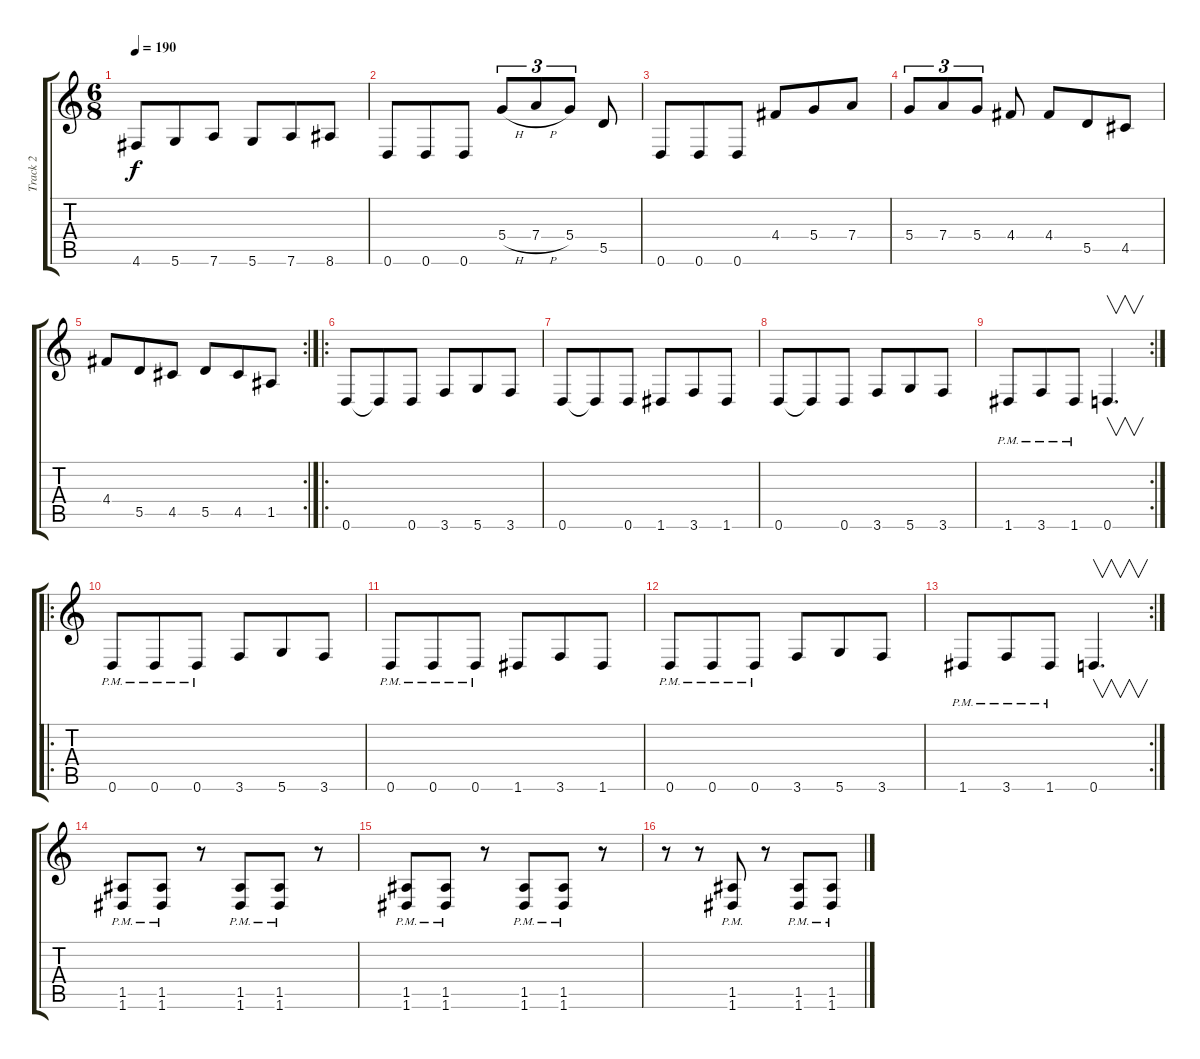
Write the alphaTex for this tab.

\track ("Track 2" "Track 2") {instrument distortionguitar}
\staff {score tabs}
\tuning (E4 B3 G3 D3 A2 D2) {hide}
\ts (6 8)
\tempo 190
\clef g2
\ks c
4.6.8{dy f} 5.6.8 7.6.8 5.6.8 7.6.8 8.6.8 |
0.6.8 0.6.8 0.6.8 5.4{h}.8{tu (3 2)} 7.4{h}.8{tu (3 2)} 5.4.8{tu (3 2)} 5.5.8 |
0.6.8 0.6.8 0.6.8 4.4.8 5.4.8 7.4.8 |
5.4.8{tu (3 2)} 7.4.8{tu (3 2)} 5.4.8{tu (3 2)} 4.4.8 4.4.8 5.5.8 4.5.8 |
\rc 2
4.4.8 5.5.8 4.5.8 5.5.8 4.5.8 1.5.8 |
\ro
0.6.8 0.6{t}.8 0.6.8 3.6.8 5.6.8 3.6.8 |
0.6.8 0.6{t}.8 0.6.8 1.6.8 3.6.8 1.6.8 |
0.6.8 0.6{t}.8 0.6.8 3.6.8 5.6.8 3.6.8 |
\rc 2
1.6{pm}.8 3.6{pm}.8 1.6{pm}.8 0.6.4{v d} |
\ro
0.6{pm}.8 0.6{pm}.8 0.6{pm}.8 3.6.8 5.6.8 3.6.8 |
0.6{pm}.8 0.6{pm}.8 0.6{pm}.8 1.6.8 3.6.8 1.6.8 |
0.6{pm}.8 0.6{pm}.8 0.6{pm}.8 3.6.8 5.6.8 3.6.8 |
\rc 2
1.6{pm}.8 3.6{pm}.8 1.6{pm}.8 0.6.4{v d} |
(1.5{pm} 1.6{pm}).8 (1.5{pm} 1.6{pm}).8 r.8 (1.5{pm} 1.6{pm}).8 (1.5{pm} 1.6{pm}).8 r.8 |
(1.5{pm} 1.6{pm}).8 (1.5{pm} 1.6{pm}).8 r.8 (1.5{pm} 1.6{pm}).8 (1.5{pm} 1.6{pm}).8 r.8 |
r.8 r.8 (1.5{pm} 1.6{pm}).8 r.8 (1.5{pm} 1.6{pm}).8 (1.5{pm} 1.6{pm}).8
